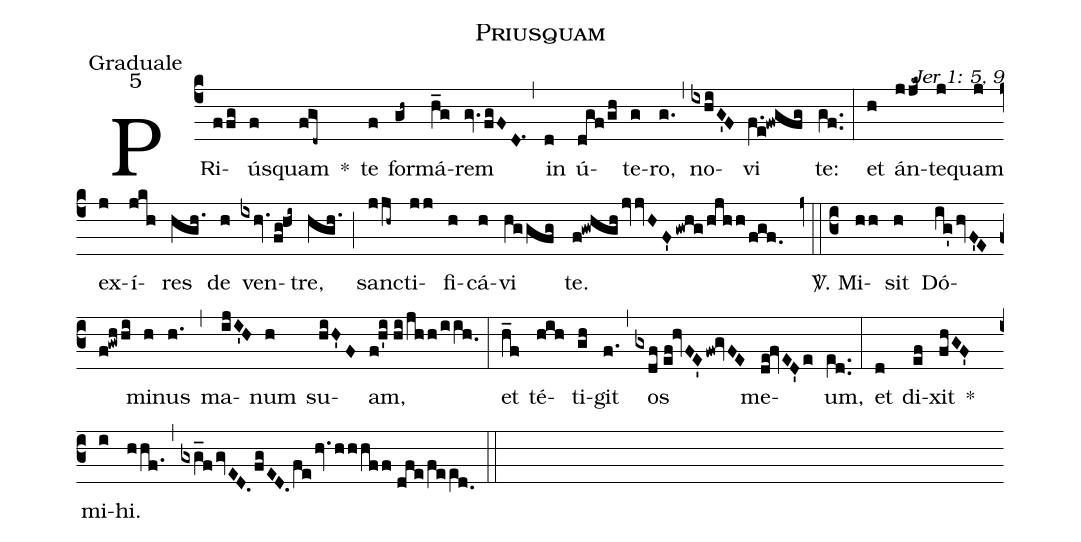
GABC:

name: Priusquam;
office-part: Graduale;
mode: 5;
commentary: Jer 1: 5, 9;
%%
(c4) PRi(ffg)ús(f)quam(fgd~) *() te(f) for(gh~)má(h_g)rem(gv.fgFD.1) (,) in(d) ú(dgf/gh)te(g)ro,(g.) (,) no(ixhiG'F)vi(f.e!fwgfg) te:(gf..) (:)
et(h) án(jjk~)te(j)quam(j) ex(j)í(jkh)res(hgh.) de(h) ven(ixhv.fg!hi~)tre,(hgh.) (;) sanc(jjh~)ti(jj)fi(h)cá(h)vi(hggfg) te.(f!gwhghjvvHF'gwhg/hjhh/fgf.) (z0::c3)
<sp>V/</sp>. Mi(hh)sit(h) Dó(ig'hvF'E//f!gwhhi)mi(h)nus(h.) (,) ma(ijI'H)num(h) su(hiH'F)am,(f!h'i//hi/jhh/iih.0) (:)
et(h_f) té(hih)ti(gh)git(f.) (,) os(gxdf//ef!hvFE'fw!gvFE) me(de!fvED'e)um,(e[ll:1]d..) (:)
et(d) di(ef)xit(fhGF') *() mi(i)hi.(hhf.) (,) (gxg_fgvED.fgED.fehv.hhhff//dfe/!fee[ll:1]d.0) (::)
